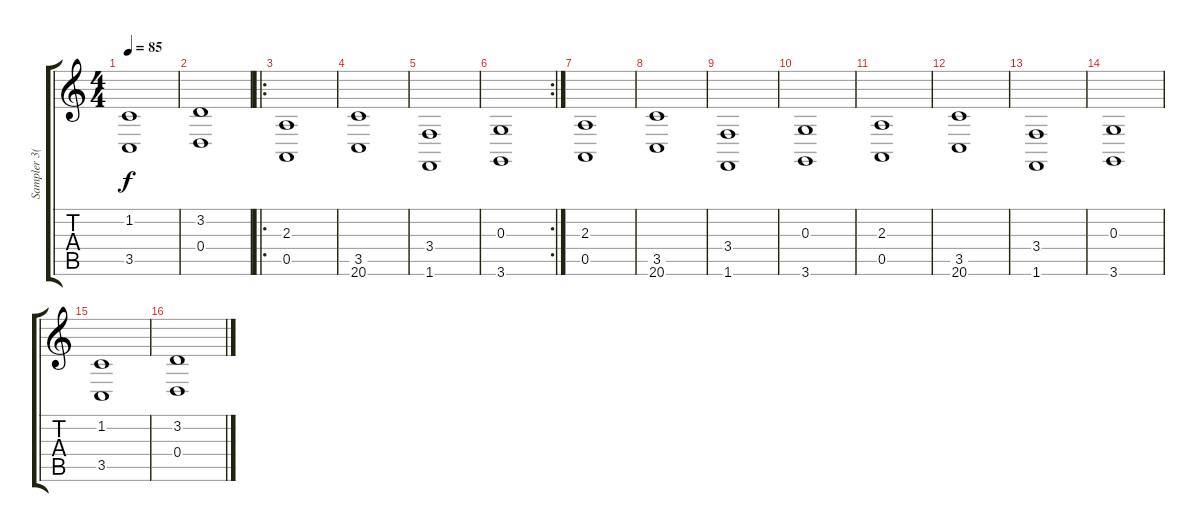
\track ("Sampler 3(Joseph Hahn)" "Sampler 3(") {instrument acousticgrandpiano}
\staff {score tabs}
\tuning (E4 B3 G3 D3 A2 E2) {hide}
\ts (4 4)
\tempo 85
\clef g2
\ks c
(1.2 3.5).1{dy f} |
(3.2 0.4).1 |
\ro
(2.3 0.5).1 |
(3.5 20.6).1 |
(3.4 1.6).1 |
\rc 2
(0.3 3.6).1 |
(2.3 0.5).1 |
(3.5 20.6).1 |
(3.4 1.6).1 |
(0.3 3.6).1 |
(2.3 0.5).1 |
(3.5 20.6).1 |
(3.4 1.6).1 |
(0.3 3.6).1 |
(1.2 3.5).1 |
(3.2 0.4).1
